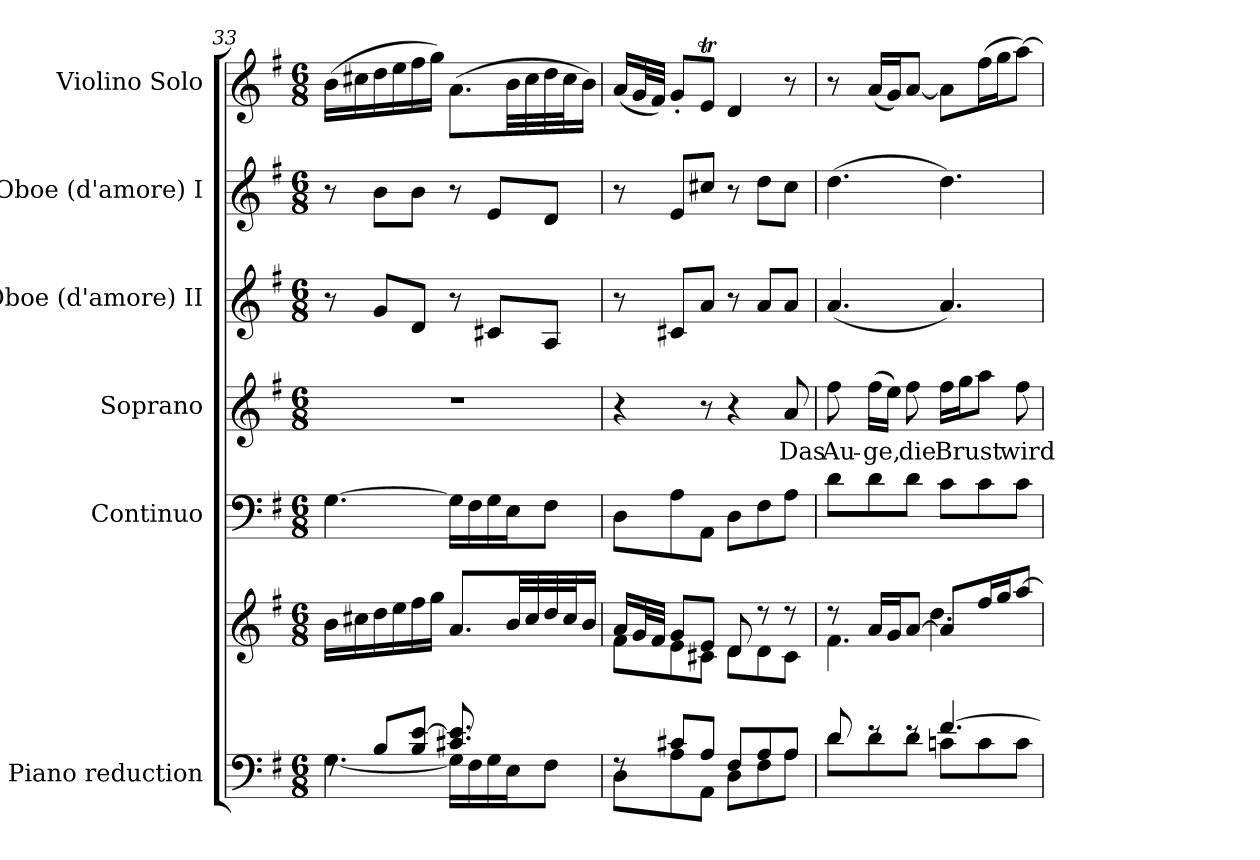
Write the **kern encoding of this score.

**kern	**kern	**kern	**kern	**text	**kern	**kern	**kern
*part6	*part6	*part5	*part4	*part4	*part3	*part2	*part1
*staff7	*staff6	*staff5	*staff4	*staff4	*staff3	*staff2	*staff1
*I"Piano reduction	*	*I"Continuo	*I"Soprano	*	*I"Oboe (d'amore) II	*I"Oboe (d'amore) I	*I"Violino Solo
*I'Pno	*	*	*	*	*I'Ob	*I'Ob	*I'Vln
*clefF4	*clefG2	*clefF4	*clefG2	*	*clefG2	*clefG2	*clefG2
*k[f#]	*k[f#]	*k[f#]	*k[f#]	*	*k[f#]	*k[f#]	*k[f#]
*M6/8	*M6/8	*M6/8	*M6/8	*	*M6/8	*M6/8	*M6/8
=33	=33	=33	=33	=33	=33	=33	=33
*^	*^	*	*	*	*	*	*
8rF	[4.G\	16b\LL	16ryy	[4.G\	2.r	.	8r	8r	(>16b\LL
*	*	*v	*v	*	*	*	*	*	*
.	.	16cc#X\	.	.	.	.	.	16cc#X\
8B/L	.	16dd\	.	.	.	8g/L	8b\L	16dd\
.	.	16ee\	.	.	.	.	.	16ee\
8B/ [8e/J	.	16ff#\	.	.	.	8d/J	8b\J	16ff#\
.	.	16gg\JJ	.	.	.	.	.	16gg\JJ)
8.c#X/ 8.e/]L	16G\LL]	8.a/L	16G\LL]	.	.	8r	8r	(>8.a\L
.	16F#\	.	16F#\	.	.	.	.	.
.	16G\	.	16G\	.	.	8c#X/L	8e/L	.
*	*	*^	*	*	*	*	*	*
8.ryy	16E\J	32b/LL	16g\K	16E\J	.	.	.	.	32b\LL
.	.	32cc#/	.	.	.	.	.	.	32cc#\
.	8F#\J	32dd/	8a\J	8F#\J	.	.	8A/J	8d/J	32dd\
.	.	32cc#/J	.	.	.	.	.	.	32cc#\J
.	.	16b/JJ	.	.	.	.	.	.	16b\JJ)
=34	=34	=34	=34	=34	=34	=34	=34	=34	=34
8rF	8D\L	16a/LL	8f#\L	8D\L	4r	.	8r	8r	(<16a/LL
.	.	32g/L	.	.	.	.	.	.	32g/L
.	.	32f#/JJJ	.	.	.	.	.	.	32f#/JJJ)
8c#X/L	8A\	8g/L	8e\	8A\	.	.	8c#X/L	8e/L	8g'/L
8A/J	8AA\J	8e/J	8c#X\J	8AA\J	8r	.	8a/J	8cc#X/J	8eT/J
8F#/L	8D\L	8d/	8d\L	8D\L	4r	.	8r	8r	4d/
8A/	8F#\	8r	8d\	8F#\	.	.	8a/L	8dd\L	.
!	!	!	!	!	!	!LO:LY:b	!	!	!
8A/J	8A\J	8r	8c#\J	8A\J	8a/	Das	8a/J	8cc#\J	8r
=35	=35	=35	=35	=35	=35	=35	=35	=35	=35
!	!	!	!	!	!	!LO:LY:b	!	!	!
8d/	8d\L	8r	4.f#\	8d\L	8ff#\	Au-	(<4.a/	(>4.dd\	8r
!	!	!	!	!	!	!LO:LY:b	!	!	!
8re	8d\	16a/LL	.	8d\	(>16ff#\LL	-ge,	.	.	(<16a/LL
.	.	16g/J	.	.	16ee\JJ)	.	.	.	16g/J)
!	!	!	!	!	!	!LO:LY:b	!	!	!
8re	8d\J	[8a/J	.	8d\J	8ff#\	die	.	.	[8a/J
!	!	!	!	!	!	!LO:LY:b	!	!	!
[4.f#/	8cn\L	8a/L]	4.dd\	8c\L	16ff#\LL	Brust	4.a/)	4.dd\)	8a\L]
.	.	.	.	.	16gg\J	.	.	.	.
.	8c\	16ff#/L	.	8c\	8aa\J	.	.	.	(>16ff#\L
.	.	16gg/J	.	.	.	.	.	.	16gg\J
!	!	!	!	!	!	!LO:LY:b	!	!	!
.	8c\J	[8aa/J	.	8c\J	8ff#\	wird	.	.	[8aa\J)
*v	*v	*	*	*	*	*	*	*	*
*	*v	*v	*	*	*	*	*	*
=	=	=	=	=	=	=	=
*-	*-	*-	*-	*-	*-	*-	*-
